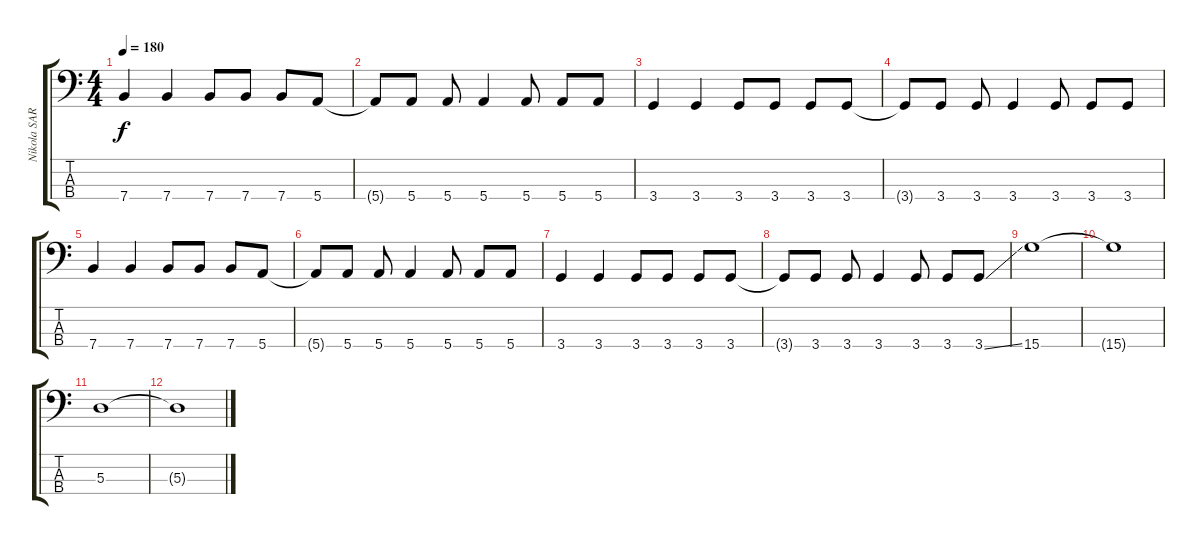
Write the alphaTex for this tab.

\track ("Nikola SARCEVIC" "Nikola SAR") {instrument electricbasspick}
\staff {score tabs}
\tuning (G2 D2 A1 E1) {hide}
\ts (4 4)
\tempo 180
\clef f4
\ks c
7.4.4{dy f} 7.4.4 7.4.8 7.4.8 7.4.8 5.4.8 |
5.4{t}.8 5.4.8 5.4.8 5.4.4 5.4.8 5.4.8 5.4.8 |
3.4.4 3.4.4 3.4.8 3.4.8 3.4.8 3.4.8 |
3.4{t}.8 3.4.8 3.4.8 3.4.4 3.4.8 3.4.8 3.4.8 |
7.4.4 7.4.4 7.4.8 7.4.8 7.4.8 5.4.8 |
5.4{t}.8 5.4.8 5.4.8 5.4.4 5.4.8 5.4.8 5.4.8 |
3.4.4 3.4.4 3.4.8 3.4.8 3.4.8 3.4.8 |
3.4{t}.8 3.4.8 3.4.8 3.4.4 3.4.8 3.4.8 3.4{ss}.8 |
15.4.1 |
15.4{t}.1 |
5.3.1 |
5.3{t}.1
